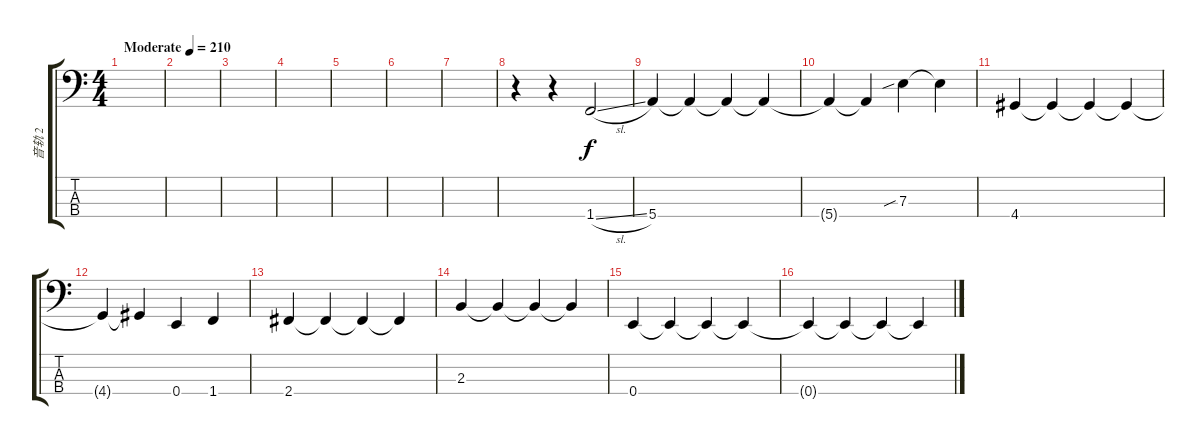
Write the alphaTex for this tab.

\track ("音轨 2" "音轨 2") {instrument electricbassfinger}
\staff {score tabs}
\tuning (G2 D2 A1 E1) {hide}
\ts (4 4)
\tempo (210 "Moderate")
\clef f4
\ks c
|
|
|
|
|
|
|
r.4 r.4 1.4{sl}.2 |
5.4.4 5.4{t}.4 5.4{t}.4 5.4{t}.4 |
5.4{t}.4 5.4{t}.4 7.3{sib}.4 7.3{t}.4 |
4.4.4 4.4{t}.4 4.4{t}.4 4.4{t}.4 |
4.4{t}.4 4.4{t}.4 0.4.4 1.4.4 |
2.4.4 2.4{t}.4 2.4{t}.4 2.4{t}.4 |
2.3.4 2.3{t}.4 2.3{t}.4 2.3{t}.4 |
0.4.4 0.4{t}.4 0.4{t}.4 0.4{t}.4 |
0.4{t}.4 0.4{t}.4 0.4{t}.4 0.4{t}.4
